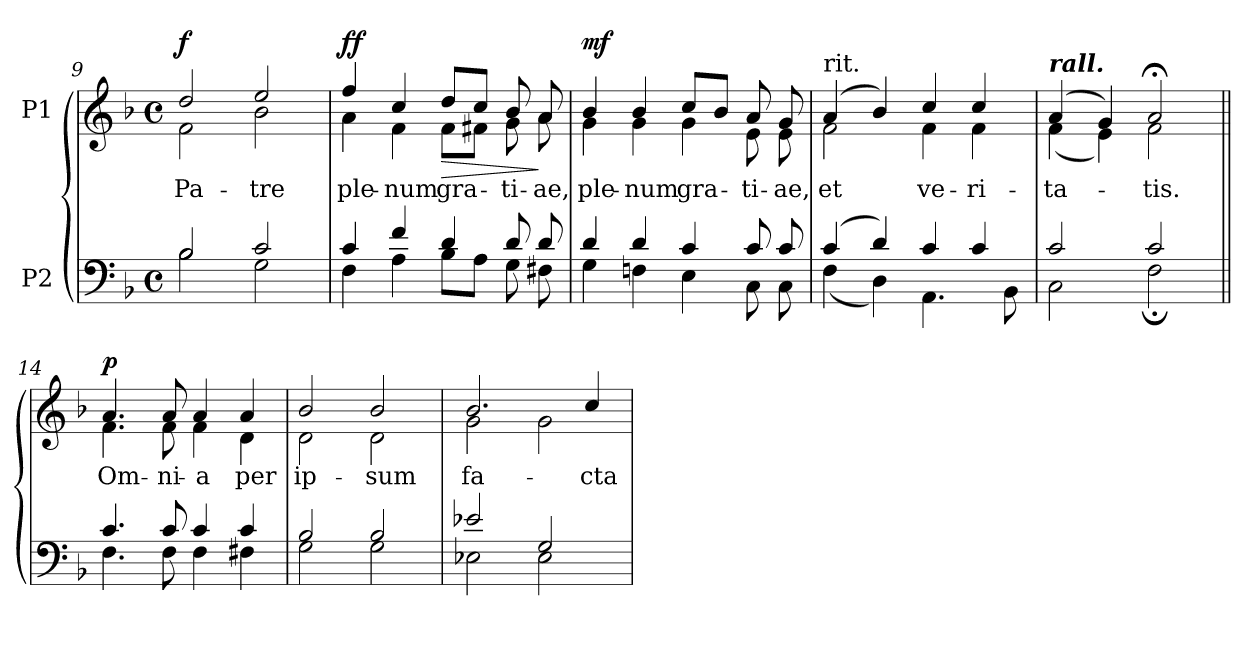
**kern	**kern	**text	**dynam
*part2	*part1	*part1	*part1
*staff2	*staff1	*staff1	*staff1
*I"P2	*I"P1	*	*
!!LO:LB:g=z
*clefF4	*clefG2	*	*
*k[b-]	*k[b-]	*	*
*F:	*F:	*	*
*M4/4	*M4/4	*	*
*met(c)	*met(c)	*	*
=9	=9	=9	=9
*^	*	*	*
!	!	!	!LO:LY:b:color=#000000	!
*	*	*^	*	*
2B-i/	2B-i\	2ddi/	2fi\	Pa-	f
!	!	!	!	!LO:LY:b:color=#000000	!
2ci/	2Gi\	2eei/	2b-i\	-tre	.
=10	=10	=10	=10	=10	=10
!	!	!	!	!LO:LY:b:color=#000000	!
4ci/	4Fi\	4ffi/	4ai\	ple-	ff
!	!	!	!	!LO:LY:b:color=#000000	!
4fi/	4Ai\	4cci/	4fi\	-num	.
!	!	!	!	!LO:LY:b:color=#000000	!LO:HP:b
4di/	8B-i\L	8ddi/L	8fi\L	gra-	>
.	8Ai\J	8cci/J	8f#Xi\J	.	.
!	!	!	!	!LO:LY:b:color=#000000	!
8di/	8Gi\	8b-i/	8gi\	-ti-	.
!	!	!	!	!LO:LY:b:color=#000000	!
8di/	8F#Xi\	8ai/	8ai\	-ae,	]
=11	=11	=11	=11	=11	=11
!	!	!	!	!LO:LY:b:color=#000000	!
4di/	4Gi\	4b-i/	4gi\	ple-	mf
!	!	!	!	!LO:LY:b:color=#000000	!
4di/	4Fni\	4b-i/	4gi\	-num	.
!	!	!	!	!LO:LY:b:color=#000000	!
4ci/	4Ei\	8cci/L	4gi\	gra-	.
.	.	8b-i/J	.	.	.
!	!	!	!	!LO:LY:b:color=#000000	!
8ci/	8Ci\	8ai/	8ei\	-ti-	.
!	!	!	!	!LO:LY:b:color=#000000	!
8ci/	8Ci\	8gi/	8ei\	-ae,	.
=12	=12	=12	=12	=12	=12
!	!	!LO:TX:t=rit.	!	!	!
!	!	!	!	!LO:LY:b:color=#000000	!
(4ci/	(4Fi\	(4ai/	2fi\	et	.
4di/)	4Di\)	4b-i/)	.	.	.
!	!	!	!	!LO:LY:b:color=#000000	!
4ci/	4.AAi\	4cci/	4fi\	ve-	.
!	!	!	!	!LO:LY:b:color=#000000	!
4ci/	.	4cci/	4fi\	-ri-	.
.	8BB-i\	.	.	.	.
=13	=13	=13	=13	=13	=13
!	!	!LO:TX:a:Bi:t=rall.	!	!	!
!	!	!	!	!LO:LY:b:color=#000000	!
2ci/	2Ci\	(4ai/	(4fi\	-ta-	.
.	.	4gi/)	4ei\)	.	.
!	!	!	!	!LO:LY:b:color=#000000	!
2ci/	2F;i\	2a;i/	2fi\	-tis.	.
!!LO:LB:g=z	!!
=14||	=14||	=14||	=14||	=14||	=14||
!	!	!	!	!LO:LY:b:color=#000000	!
4.ci/	4.Fi\	4.ai/	4.fi\	Om-	p
!	!	!	!	!LO:LY:b:color=#000000	!
8ci/	8Fi\	8ai/	8fi\	-ni-	.
!	!	!	!	!LO:LY:b:color=#000000	!
4ci/	4Fi\	4ai/	4fi\	-a	.
!	!	!	!	!LO:LY:b:color=#000000	!
4ci/	4F#Xi\	4ai/	4di\	per	.
=15	=15	=15	=15	=15	=15
!	!	!	!	!LO:LY:b:color=#000000	!
2B-i/	2Gi\	2b-i/	2di\	ip-	.
!	!	!	!	!LO:LY:b:color=#000000	!
2B-i/	2Gi\	2b-i/	2di\	-sum	.
=16	=16	=16	=16	=16	=16
!	!	!	!	!LO:LY:b:color=#000000	!
2e-Xi/	2E-Xi\	2.b-i/	2gi\	fa-	.
2Gi/	2E-i\	.	2gi\	.	.
!	!	!	!	!LO:LY:b:color=#000000	!
.	.	4cci/	.	-cta	.
*v	*v	*	*	*	*
*	*v	*v	*	*
=	=	=	=
*-	*-	*-	*-
